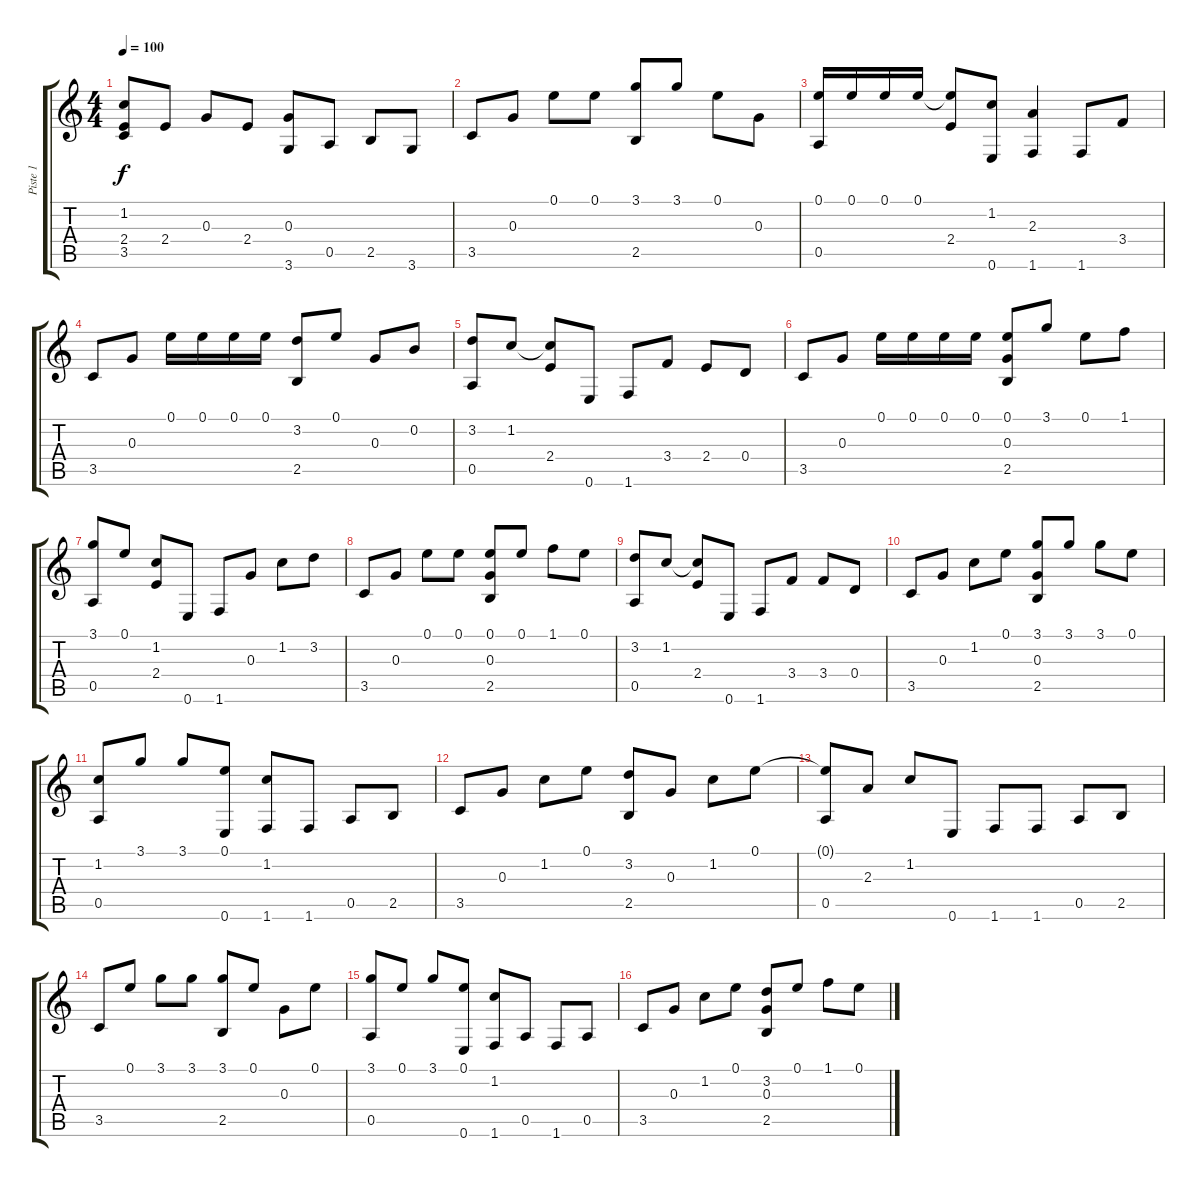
\track ("Piste 1" "Piste 1") {instrument acousticguitarsteel}
\staff {score tabs}
\tuning (E4 B3 G3 D3 A2 E2) {hide}
\ts (4 4)
\tempo 100
\clef g2
\ks c
(1.2{t} 2.4{t} 3.5{t}).8{dy f} 2.4.8 0.3.8 2.4.8 (0.3 3.6).8 0.5.8 2.5.8 3.6.8 |
3.5.8 0.3.8 0.1.8 0.1.8 (3.1 2.5).8 3.1.8 0.1.8 0.3.8 |
(0.1 0.5).16 0.1.16 0.1.16 0.1.16 (0.1{t} 2.4).8 (1.2 0.6).8 (2.3 1.6).4 1.6.8 3.4.8 |
3.5.8 0.3.8 0.1.16 0.1.16 0.1.16 0.1.16 (3.2 2.5).8 0.1.8 0.3.8 0.2.8 |
(3.2 0.5).8 1.2.8 (1.2{t} 2.4).8 0.6.8 1.6.8 3.4.8 2.4.8 0.4.8 |
3.5.8 0.3.8 0.1.16 0.1.16 0.1.16 0.1.16 (0.1 0.3 2.5).8 3.1.8 0.1.8 1.1.8 |
(3.1 0.5).8 0.1.8 (1.2 2.4).8 0.6.8 1.6.8 0.3.8 1.2.8 3.2.8 |
3.5.8 0.3.8 0.1.8 0.1.8 (0.1 0.3 2.5).8 0.1.8 1.1.8 0.1.8 |
(3.2 0.5).8 1.2.8 (1.2{t} 2.4).8 0.6.8 1.6.8 3.4.8 3.4.8 0.4.8 |
3.5.8 0.3.8 1.2.8 0.1.8 (3.1 0.3 2.5).8 3.1.8 3.1.8 0.1.8 |
(1.2 0.5).8 3.1.8 3.1.8 (0.1 0.6).8 (1.2 1.6).8 1.6.8 0.5.8 2.5.8 |
3.5.8 0.3.8 1.2.8 0.1.8 (3.2 2.5).8 0.3.8 1.2.8 0.1.8 |
(0.1{t} 0.5).8 2.3.8 1.2.8 0.6.8 1.6.8 1.6.8 0.5.8 2.5.8 |
3.5.8 0.1.8 3.1.8 3.1.8 (3.1 2.5).8 0.1.8 0.3.8 0.1.8 |
(3.1 0.5).8 0.1.8 3.1.8 (0.1 0.6).8 (1.2 1.6).8 0.5.8 1.6.8 0.5.8 |
3.5.8 0.3.8 1.2.8 0.1.8 (3.2 0.3 2.5).8 0.1.8 1.1.8 0.1.8
